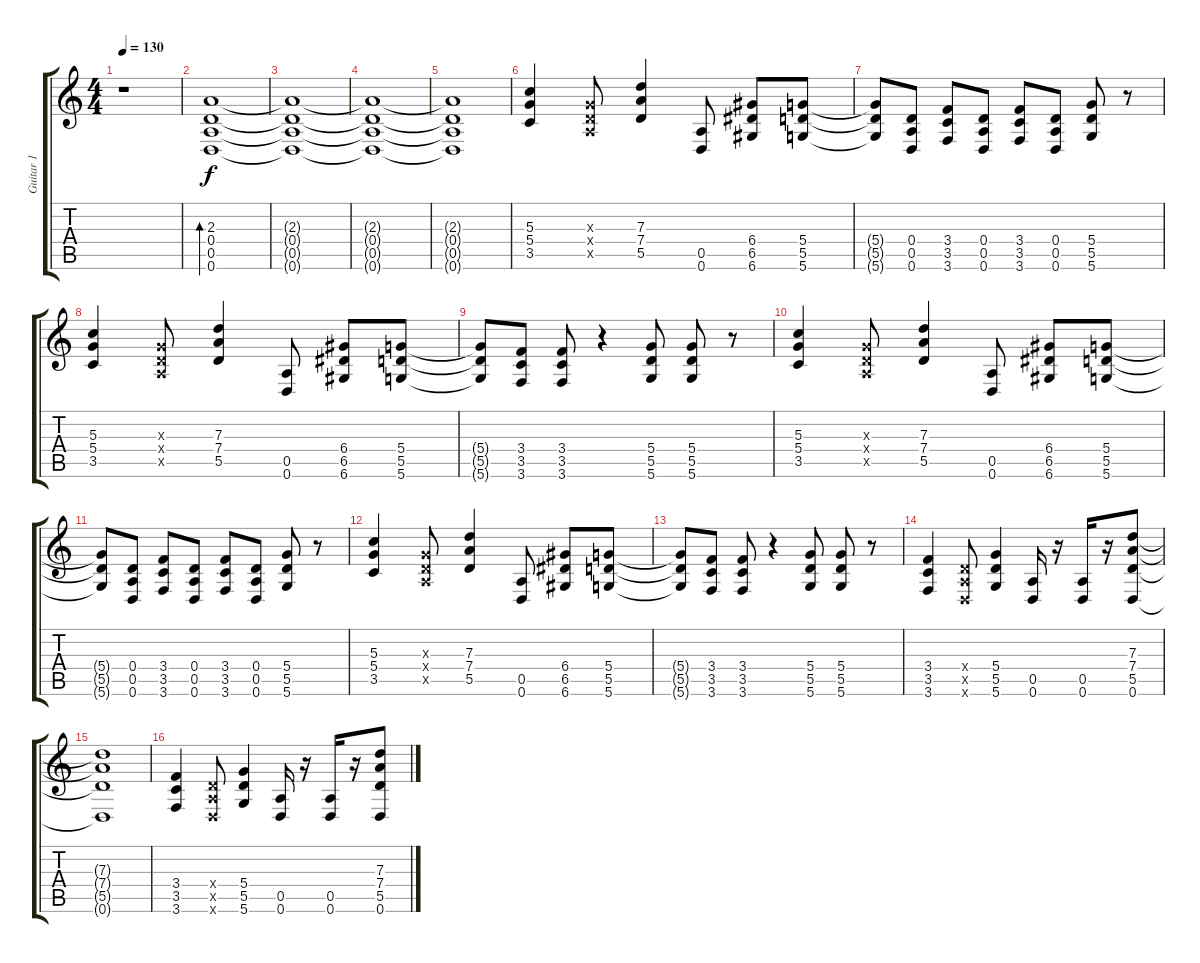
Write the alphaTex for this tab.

\track ("Guitar 1" "Guitar 1") {instrument distortionguitar}
\staff {score tabs}
\tuning (E4 B3 G3 D3 A2 D2) {hide}
\ts (4 4)
\tempo 130
\clef g2
\ks c
r.1{dy f instrument distortionguitar} |
(2.3 0.4 0.5 0.6).1{bd 240} |
(2.3{t} 0.4{t} 0.5{t} 0.6{t}).1 |
(2.3{t} 0.4{t} 0.5{t} 0.6{t}).1 |
(2.3{t} 0.4{t} 0.5{t} 0.6{t}).1 |
(5.3 5.4 3.5).4 (0.3{x} 0.4{x} 0.5{x}).8 (7.3 7.4 5.5).4 (0.5 0.6).8 (6.4 6.5 6.6).8 (5.4 5.5 5.6).8 |
(5.4{t} 5.5{t} 5.6{t}).8 (0.4 0.5 0.6).8 (3.4 3.5 3.6).8 (0.4 0.5 0.6).8 (3.4 3.5 3.6).8 (0.4 0.5 0.6).8 (5.4 5.5 5.6).8 r.8 |
(5.3 5.4 3.5).4 (0.3{x} 0.4{x} 0.5{x}).8 (7.3 7.4 5.5).4 (0.5 0.6).8 (6.4 6.5 6.6).8 (5.4 5.5 5.6).8 |
(5.4{t} 5.5{t} 5.6{t}).8 (3.4 3.5 3.6).8 (3.4 3.5 3.6).8 r.4 (5.4 5.5 5.6).8 (5.4 5.5 5.6).8 r.8 |
(5.3 5.4 3.5).4 (0.3{x} 0.4{x} 0.5{x}).8 (7.3 7.4 5.5).4 (0.5 0.6).8 (6.4 6.5 6.6).8 (5.4 5.5 5.6).8 |
(5.4{t} 5.5{t} 5.6{t}).8 (0.4 0.5 0.6).8 (3.4 3.5 3.6).8 (0.4 0.5 0.6).8 (3.4 3.5 3.6).8 (0.4 0.5 0.6).8 (5.4 5.5 5.6).8 r.8 |
(5.3 5.4 3.5).4 (0.3{x} 0.4{x} 0.5{x}).8 (7.3 7.4 5.5).4 (0.5 0.6).8 (6.4 6.5 6.6).8 (5.4 5.5 5.6).8 |
(5.4{t} 5.5{t} 5.6{t}).8 (3.4 3.5 3.6).8 (3.4 3.5 3.6).8 r.4 (5.4 5.5 5.6).8 (5.4 5.5 5.6).8 r.8 |
(3.4 3.5 3.6).4 (0.4{x} 0.5{x} 0.6{x}).8 (5.4 5.5 5.6).4 (0.5 0.6).16 r.16 (0.5 0.6).16 r.16 (7.3 7.4 5.5 0.6).8 |
(7.3{t} 7.4{t} 5.5{t} 0.6{t}).1 |
(3.4 3.5 3.6).4 (0.4{x} 0.5{x} 0.6{x}).8 (5.4 5.5 5.6).4 (0.5 0.6).16 r.16 (0.5 0.6).16 r.16 (7.3 7.4 5.5 0.6).8
